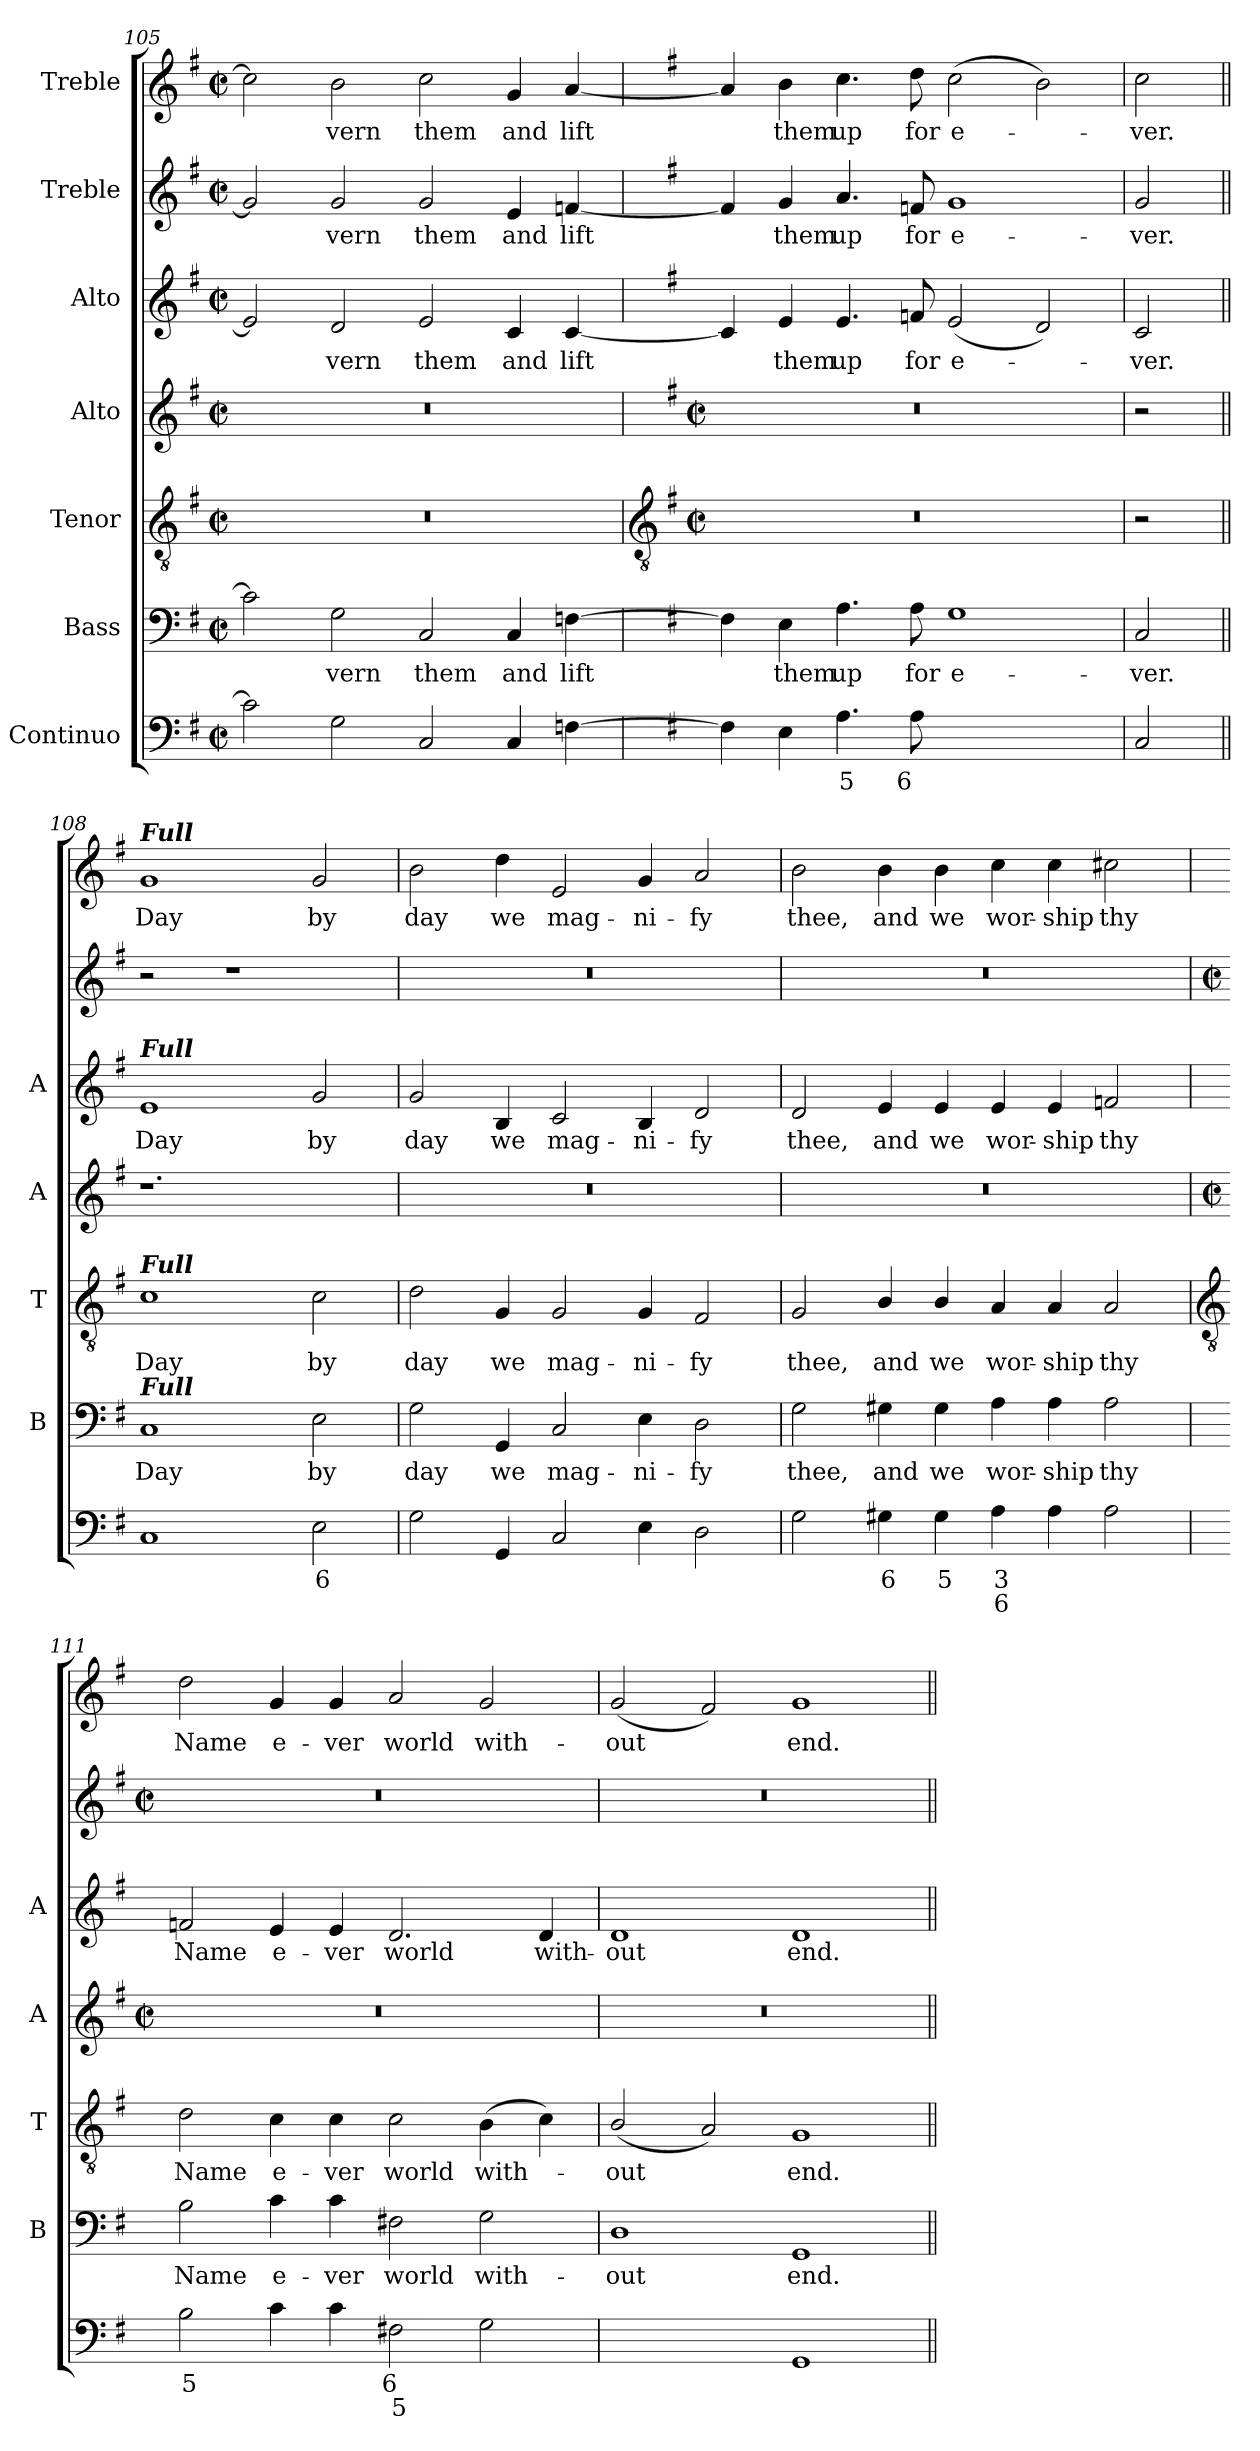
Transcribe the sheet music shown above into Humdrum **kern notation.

**kern	**text	**text	**kern	**text	**kern	**text	**kern	**kern	**text	**kern	**text	**kern	**text
*part7	*part7	*part7	*part6	*part6	*part5	*part5	*part4	*part3	*part3	*part2	*part2	*part1	*part1
*staff7	*staff7	*staff7	*staff6	*staff6	*staff5	*staff5	*staff4	*staff3	*staff3	*staff2	*staff2	*staff1	*staff1
*I"Continuo	*	*	*I"Bass	*	*I"Tenor	*	*I"Alto	*I"Alto	*	*I"Treble	*	*I"Treble	*
*	*	*	*I'B	*	*I'T	*	*I'A	*I'A	*	*	*	*	*
*clefF4	*	*	*clefF4	*	*clefGv2	*	*clefG2	*clefG2	*	*clefG2	*	*clefG2	*
*k[f#]	*	*	*k[f#]	*	*k[f#]	*	*k[f#]	*k[f#]	*	*k[f#]	*	*k[f#]	*
*G:	*	*	*G:	*	*G:	*	*G:	*G:	*	*G:	*	*G:	*
*M4/2	*	*	*M4/2	*	*M4/2	*	*M4/2	*M4/2	*	*M4/2	*	*M4/2	*
*met(c|)	*	*	*met(c|)	*	*met(c|)	*	*met(c|)	*met(c|)	*	*met(c|)	*	*met(c|)	*
=105	=105	=105	=105	=105	=105	=105	=105	=105	=105	=105	=105	=105	=105
2c]	.	.	2c]	.	0r	.	0r	2e]	.	2g]	.	2cc]	.
!	!	!	!	!LO:LY:b	!	!	!	!	!LO:LY:b	!	!LO:LY:b	!	!LO:LY:b
2G	.	.	2G	vern	.	.	.	2d	vern	2g	vern	2b	vern
!	!	!	!	!LO:LY:b	!	!	!	!	!LO:LY:b	!	!LO:LY:b	!	!LO:LY:b
2C	.	.	2C	them	.	.	.	2e	them	2g	them	2cc	them
!	!	!	!	!LO:LY:b	!	!	!	!	!LO:LY:b	!	!LO:LY:b	!	!LO:LY:b
4C	.	.	4C	and	.	.	.	4c	and	4e	and	4g	and
!	!	!	!	!LO:LY:b	!	!	!	!	!LO:LY:b	!	!LO:LY:b	!	!LO:LY:b
[4Fn	.	.	[4Fn	lift	.	.	.	[4c	lift	[4fn	lift	[4a	lift
!!LO:LB:g=z
=106	=106	=106	=106	=106	=106	=106	=106	=106	=106	=106	=106	=106	=106
*	*	*	*	*	*clefGv2	*	*	*	*	*	*	*	*
*	*	*	*	*	*k[f#]	*	*	*	*	*	*	*	*
*	*	*	*	*	*G:	*	*	*	*	*	*	*	*
*	*	*	*	*	*M4/2	*	*M4/2	*	*	*	*	*	*
*	*	*	*	*	*met(c|)	*	*met(c|)	*	*	*	*	*	*
4F]	.	.	4F]	.	0r	.	0r	4c]	.	4f]	.	4a]	.
!	!	!	!	!LO:LY:b	!	!	!	!	!LO:LY:b	!	!LO:LY:b	!	!LO:LY:b
4E	.	.	4E	them	.	.	.	4e	them	4g	them	4b	them
!	!LO:LY:b	!	!	!LO:LY:b	!	!	!	!	!LO:LY:b	!	!LO:LY:b	!	!LO:LY:b
4.A	5	.	4.A	up	.	.	.	4.e	up	4.a	up	4.cc	up
!	!LO:LY:b	!	!	!LO:LY:b	!	!	!	!	!LO:LY:b	!	!LO:LY:b	!	!LO:LY:b
8A	6	.	8A	for	.	.	.	8fn	for	8f	for	8dd	for
!	!LO:LY:b	!LO:LY:b	!	!LO:LY:b	!	!	!	!	!LO:LY:b	!	!LO:LY:b	!	!LO:LY:b
[2Gyy	6	4	1G	e-	.	.	.	(<2e	e-	1g	e-	(>2cc	e-
!	!LO:LY:b	!LO:LY:b	!	!	!	!	!	!	!	!	!	!	!
2Gyy]	5	3	.	.	.	.	.	2d)	.	.	.	2b)	.
=107	=107	=107	=107	=107	=107	=107	=107	=107	=107	=107	=107	=107	=107
!	!	!	!	!LO:LY:b	!	!	!	!	!LO:LY:b	!	!LO:LY:b	!	!LO:LY:b
2C	.	.	2C	-ver.	2r	.	2r	2c	ver.	2g	-ver.	2cc	ver.
=108||	=108||	=108||	=108||	=108||	=108||	=108||	=108||	=108||	=108||	=108||	=108||	=108||	=108||
!	!	!	!	!	!	!	!	!	!	!	!	!LO:TX:a:Bi:t=Full	!
!	!	!	!	!	!	!	!	!LO:TX:a:Bi:t=Full	!	!	!	!	!
!	!	!	!	!	!LO:TX:a:Bi:t=Full	!	!	!	!	!	!	!	!
!	!	!	!LO:TX:a:Bi:t=Full	!	!	!	!	!	!	!	!	!	!
!	!	!	!	!LO:LY:b	!	!LO:LY:b	!	!	!LO:LY:b	!	!	!	!LO:LY:b
1C	.	.	1C	Day	1c	Day	1.r	1e	Day	2r	.	1g	Day
.	.	.	.	.	.	.	.	.	.	1r	.	.	.
!	!LO:LY:b	!	!	!LO:LY:b	!	!LO:LY:b	!	!	!LO:LY:b	!	!	!	!LO:LY:b
2E	6	.	2E	by	2c	by	.	2g	by	.	.	2g	by
=109	=109	=109	=109	=109	=109	=109	=109	=109	=109	=109	=109	=109	=109
!	!	!	!	!LO:LY:b	!	!LO:LY:b	!	!	!LO:LY:b	!	!	!	!LO:LY:b
2G	.	.	2G	day	2d	day	0r	2g	day	0r	.	2b	day
!	!	!	!	!LO:LY:b	!	!LO:LY:b	!	!	!LO:LY:b	!	!	!	!LO:LY:b
4GG	.	.	4GG	we	4G	we	.	4B	we	.	.	4dd	we
!	!	!	!	!LO:LY:b	!	!LO:LY:b	!	!	!LO:LY:b	!	!	!	!LO:LY:b
2C	.	.	2C	mag-	2G	mag-	.	2c	mag-	.	.	2e	mag-
!	!	!	!	!LO:LY:b	!	!LO:LY:b	!	!	!LO:LY:b	!	!	!	!LO:LY:b
4E	.	.	4E	-ni-	4G	-ni-	.	4B	-ni-	.	.	4g	-ni-
!	!	!	!	!LO:LY:b	!	!LO:LY:b	!	!	!LO:LY:b	!	!	!	!LO:LY:b
2D	.	.	2D	-fy	2F#	-fy	.	2d	-fy	.	.	2a	-fy
=110	=110	=110	=110	=110	=110	=110	=110	=110	=110	=110	=110	=110	=110
!	!	!	!	!LO:LY:b	!	!LO:LY:b	!	!	!LO:LY:b	!	!	!	!LO:LY:b
2G	.	.	2G	thee,	2G	thee,	0r	2d	thee,	0r	.	2b	thee,
!	!LO:LY:b	!	!	!LO:LY:b	!	!LO:LY:b	!	!	!LO:LY:b	!	!	!	!LO:LY:b
4G#X	6	.	4G#X	and	4B/	and	.	4e	and	.	.	4b	and
!	!LO:LY:b	!	!	!LO:LY:b	!	!LO:LY:b	!	!	!LO:LY:b	!	!	!	!LO:LY:b
4G#	5	.	4G#	we	4B/	we	.	4e	we	.	.	4b	we
!	!LO:LY:b	!LO:LY:b	!	!LO:LY:b	!	!LO:LY:b	!	!	!LO:LY:b	!	!	!	!LO:LY:b
4A	3	6	4A	wor-	4A	wor-	.	4e	wor-	.	.	4cc	wor-
!	!	!	!	!LO:LY:b	!	!LO:LY:b	!	!	!LO:LY:b	!	!	!	!LO:LY:b
4A	.	.	4A	-ship	4A	-ship	.	4e	-ship	.	.	4cc	-ship
!	!	!	!	!LO:LY:b	!	!LO:LY:b	!	!	!LO:LY:b	!	!	!	!LO:LY:b
2A	.	.	2A	thy	2A	thy	.	2fn	thy	.	.	2cc#X	thy
!!LO:LB:g=z
=111	=111	=111	=111	=111	=111	=111	=111	=111	=111	=111	=111	=111	=111
*	*	*	*	*	*clefGv2	*	*	*	*	*	*	*	*
*	*	*	*	*	*	*	*M4/2	*	*	*M4/2	*	*	*
*	*	*	*	*	*	*	*met(c|)	*	*	*met(c|)	*	*	*
!	!LO:LY:b	!	!	!LO:LY:b	!	!LO:LY:b	!	!	!LO:LY:b	!	!	!	!LO:LY:b
2B	5	.	2B	Name	2d	Name	0r	2fn	Name	0r	.	2dd	Name
!	!	!	!	!LO:LY:b	!	!LO:LY:b	!	!	!LO:LY:b	!	!	!	!LO:LY:b
4c	.	.	4c	e-	4c	e-	.	4e	e-	.	.	4g	e-
!	!	!	!	!LO:LY:b	!	!LO:LY:b	!	!	!LO:LY:b	!	!	!	!LO:LY:b
4c	.	.	4c	-ver	4c	-ver	.	4e	-ver	.	.	4g	-ver
!	!LO:LY:b	!LO:LY:b	!	!LO:LY:b	!	!LO:LY:b	!	!	!LO:LY:b	!	!	!	!LO:LY:b
2F#X	6	5	2F#X	world	2c	world	.	2.d	world	.	.	2a	world
!	!	!	!	!LO:LY:b	!	!LO:LY:b	!	!	!	!	!	!	!LO:LY:b
2G	.	.	2G	with-	(>4B	with-	.	.	.	.	.	2g	with-
!	!	!	!	!	!	!	!	!	!LO:LY:b	!	!	!	!
.	.	.	.	.	4c)	.	.	4d	with-	.	.	.	.
=112	=112	=112	=112	=112	=112	=112	=112	=112	=112	=112	=112	=112	=112
!	!LO:LY:b	!LO:LY:b	!	!LO:LY:b	!	!LO:LY:b	!	!	!LO:LY:b	!	!	!	!LO:LY:b
[2Dyy	6	4	1D	-out	(<2B/	out	0r	1d	-out	0r	.	(<2g	-out
!	!LO:LY:b	!LO:LY:b	!	!	!	!	!	!	!	!	!	!	!
2Dyy]	5	3	.	.	2A)	.	.	.	.	.	.	2f#)	.
!	!	!	!	!LO:LY:b	!	!LO:LY:b	!	!	!LO:LY:b	!	!	!	!LO:LY:b
1GG	.	.	1GG	end.	1G	end.	.	1d	end.	.	.	1g	end.
=||	=||	=||	=||	=||	=||	=||	=||	=||	=||	=||	=||	=||	=||
*-	*-	*-	*-	*-	*-	*-	*-	*-	*-	*-	*-	*-	*-
